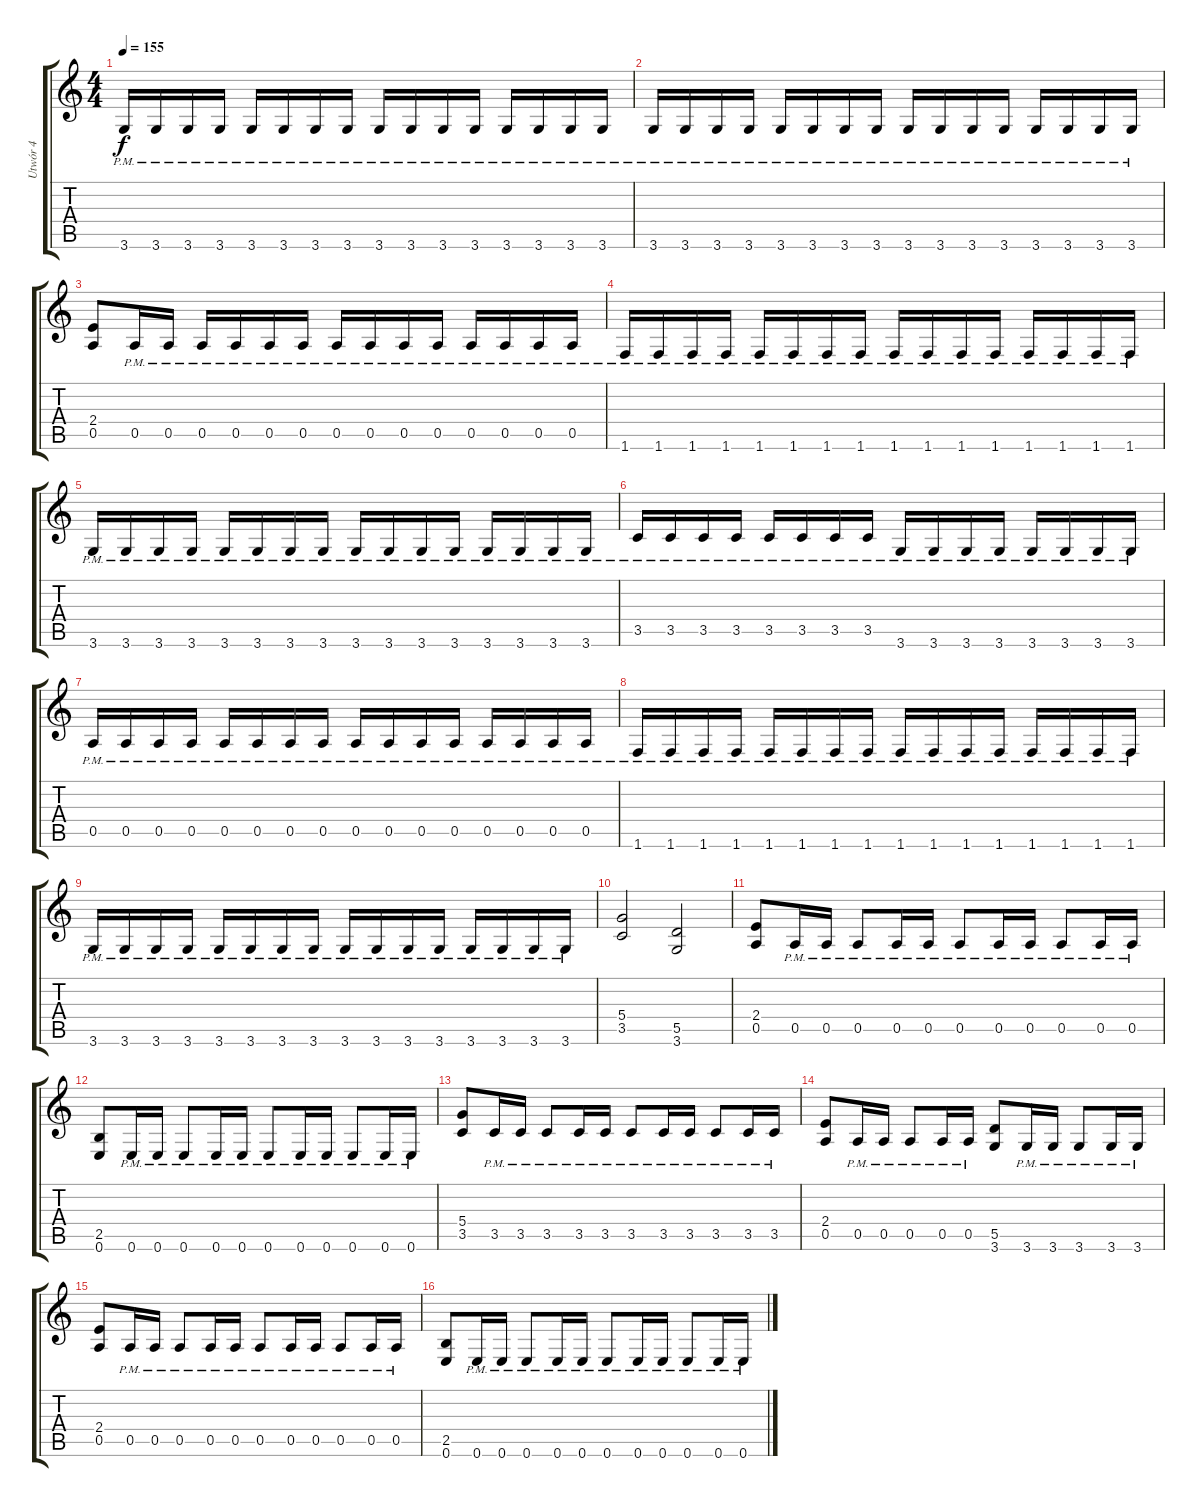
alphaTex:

\track ("Utwór 4" "Utwór 4") {instrument distortionguitar}
\staff {score tabs}
\tuning (E4 B3 G3 D3 A2 E2) {hide}
\ts (4 4)
\tempo 155
\clef g2
\ks c
3.6{pm}.16{dy f} 3.6{pm}.16 3.6{pm}.16 3.6{pm}.16 3.6{pm}.16 3.6{pm}.16 3.6{pm}.16 3.6{pm}.16 3.6{pm}.16 3.6{pm}.16 3.6{pm}.16 3.6{pm}.16 3.6{pm}.16 3.6{pm}.16 3.6{pm}.16 3.6{pm}.16 |
3.6{pm}.16 3.6{pm}.16 3.6{pm}.16 3.6{pm}.16 3.6{pm}.16 3.6{pm}.16 3.6{pm}.16 3.6{pm}.16 3.6{pm}.16 3.6{pm}.16 3.6{pm}.16 3.6{pm}.16 3.6{pm}.16 3.6{pm}.16 3.6{pm}.16 3.6{pm}.16 |
(2.4 0.5).8 0.5{pm}.16 0.5{pm}.16 0.5{pm}.16 0.5{pm}.16 0.5{pm}.16 0.5{pm}.16 0.5{pm}.16 0.5{pm}.16 0.5{pm}.16 0.5{pm}.16 0.5{pm}.16 0.5{pm}.16 0.5{pm}.16 0.5{pm}.16 |
1.6{pm}.16 1.6{pm}.16 1.6{pm}.16 1.6{pm}.16 1.6{pm}.16 1.6{pm}.16 1.6{pm}.16 1.6{pm}.16 1.6{pm}.16 1.6{pm}.16 1.6{pm}.16 1.6{pm}.16 1.6{pm}.16 1.6{pm}.16 1.6{pm}.16 1.6{pm}.16 |
3.6{pm}.16 3.6{pm}.16 3.6{pm}.16 3.6{pm}.16 3.6{pm}.16 3.6{pm}.16 3.6{pm}.16 3.6{pm}.16 3.6{pm}.16 3.6{pm}.16 3.6{pm}.16 3.6{pm}.16 3.6{pm}.16 3.6{pm}.16 3.6{pm}.16 3.6{pm}.16 |
3.5{pm}.16 3.5{pm}.16 3.5{pm}.16 3.5{pm}.16 3.5{pm}.16 3.5{pm}.16 3.5{pm}.16 3.5{pm}.16 3.6{pm}.16 3.6{pm}.16 3.6{pm}.16 3.6{pm}.16 3.6{pm}.16 3.6{pm}.16 3.6{pm}.16 3.6{pm}.16 |
0.5{pm}.16 0.5{pm}.16 0.5{pm}.16 0.5{pm}.16 0.5{pm}.16 0.5{pm}.16 0.5{pm}.16 0.5{pm}.16 0.5{pm}.16 0.5{pm}.16 0.5{pm}.16 0.5{pm}.16 0.5{pm}.16 0.5{pm}.16 0.5{pm}.16 0.5{pm}.16 |
1.6{pm}.16 1.6{pm}.16 1.6{pm}.16 1.6{pm}.16 1.6{pm}.16 1.6{pm}.16 1.6{pm}.16 1.6{pm}.16 1.6{pm}.16 1.6{pm}.16 1.6{pm}.16 1.6{pm}.16 1.6{pm}.16 1.6{pm}.16 1.6{pm}.16 1.6{pm}.16 |
3.6{pm}.16 3.6{pm}.16 3.6{pm}.16 3.6{pm}.16 3.6{pm}.16 3.6{pm}.16 3.6{pm}.16 3.6{pm}.16 3.6{pm}.16 3.6{pm}.16 3.6{pm}.16 3.6{pm}.16 3.6{pm}.16 3.6{pm}.16 3.6{pm}.16 3.6{pm}.16 |
(5.4 3.5).2 (5.5 3.6).2 |
(2.4 0.5).8 0.5{pm}.16 0.5{pm}.16 0.5{pm}.8 0.5{pm}.16 0.5{pm}.16 0.5{pm}.8 0.5{pm}.16 0.5{pm}.16 0.5{pm}.8 0.5{pm}.16 0.5{pm}.16 |
(2.5 0.6).8 0.6{pm}.16 0.6{pm}.16 0.6{pm}.8 0.6{pm}.16 0.6{pm}.16 0.6{pm}.8 0.6{pm}.16 0.6{pm}.16 0.6{pm}.8 0.6{pm}.16 0.6{pm}.16 |
(5.4 3.5).8 3.5{pm}.16 3.5{pm}.16 3.5{pm}.8 3.5{pm}.16 3.5{pm}.16 3.5{pm}.8 3.5{pm}.16 3.5{pm}.16 3.5{pm}.8 3.5{pm}.16 3.5{pm}.16 |
(2.4 0.5).8 0.5{pm}.16 0.5{pm}.16 0.5{pm}.8 0.5{pm}.16 0.5{pm}.16 (5.5 3.6).8 3.6{pm}.16 3.6{pm}.16 3.6{pm}.8 3.6{pm}.16 3.6{pm}.16 |
(2.4 0.5).8 0.5{pm}.16 0.5{pm}.16 0.5{pm}.8 0.5{pm}.16 0.5{pm}.16 0.5{pm}.8 0.5{pm}.16 0.5{pm}.16 0.5{pm}.8 0.5{pm}.16 0.5{pm}.16 |
(2.5 0.6).8 0.6{pm}.16 0.6{pm}.16 0.6{pm}.8 0.6{pm}.16 0.6{pm}.16 0.6{pm}.8 0.6{pm}.16 0.6{pm}.16 0.6{pm}.8 0.6{pm}.16 0.6{pm}.16
